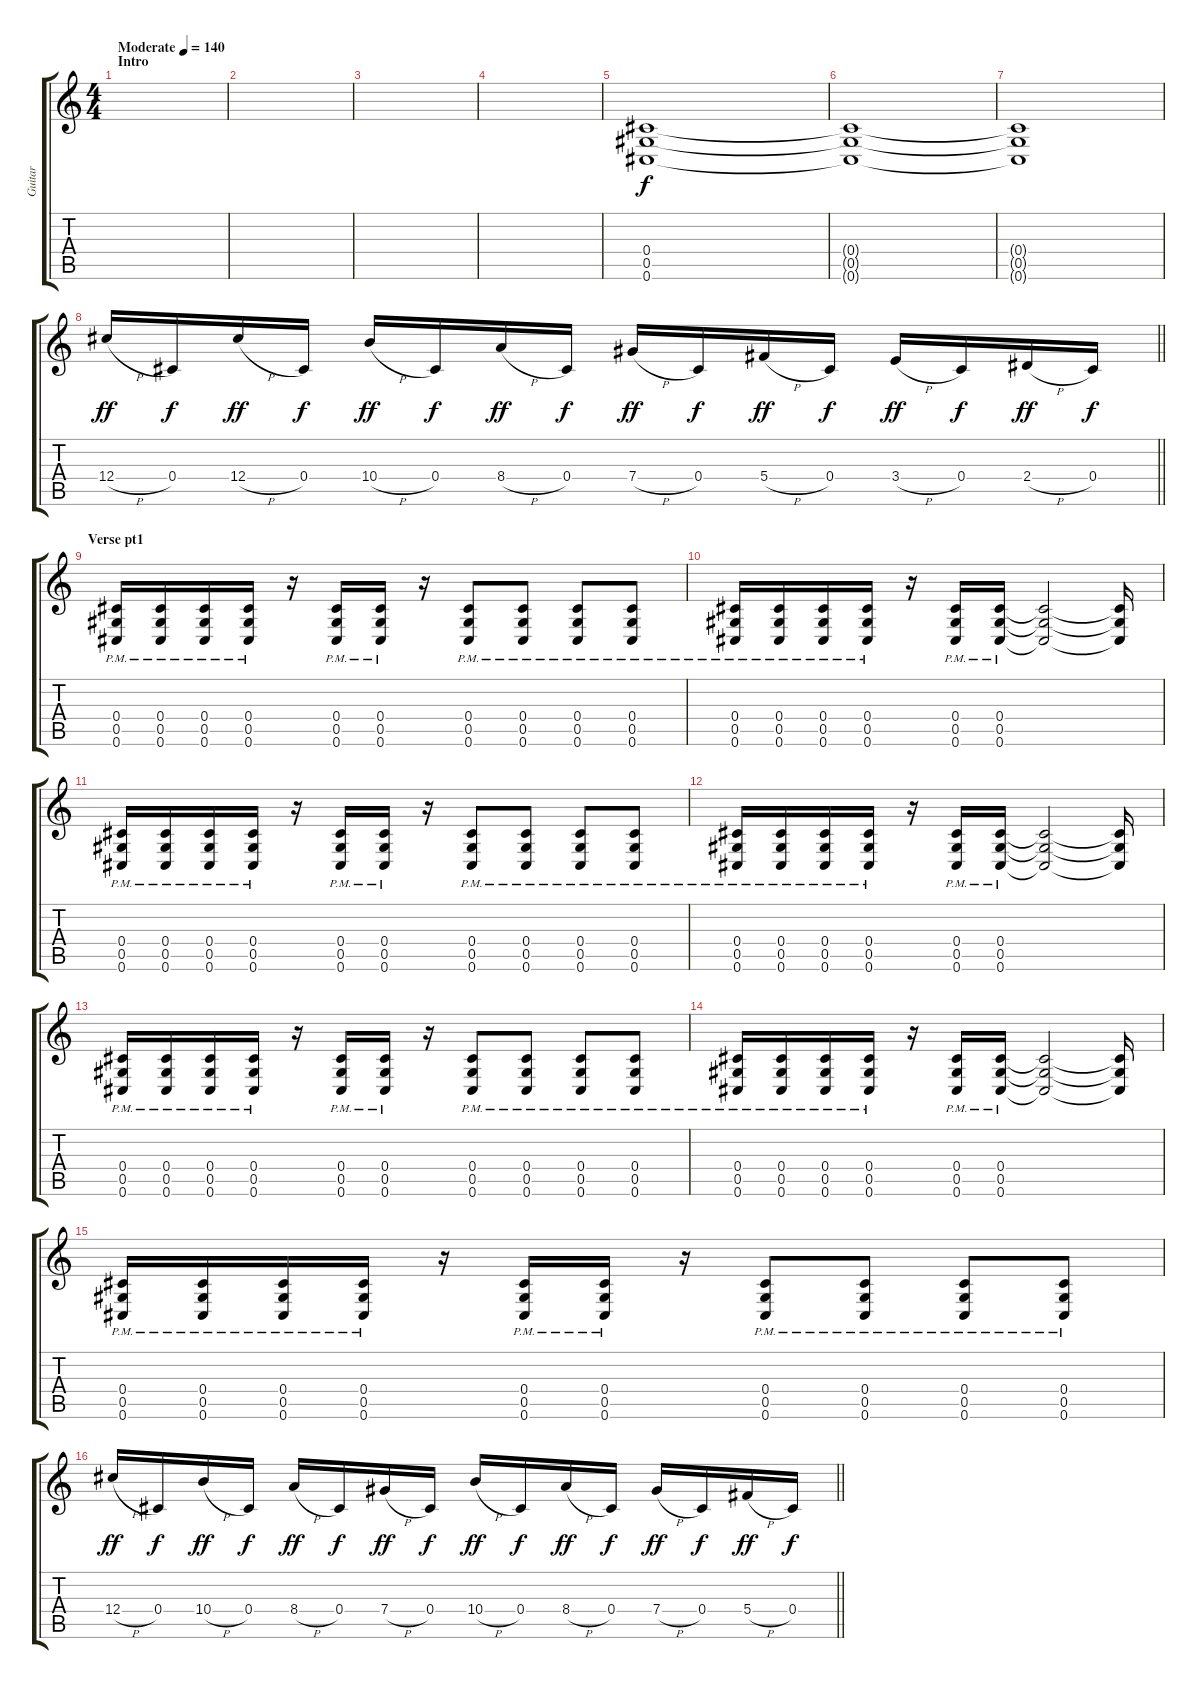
\track ("Guitar" "Guitar") {instrument distortionguitar}
\staff {score tabs}
\tuning (Eb4 Bb3 Gb3 Db3 Ab2 Db2) {hide}
\ts (4 4)
\section ("" "Intro")
\tempo (140 "Moderate")
\clef g2
\ks c
|
|
|
|
(0.4 0.5 0.6).1 |
(0.4{t} 0.5{t} 0.6{t}).1{dy f} |
(0.4{t} 0.5{t} 0.6{t}).1 |
\barLineRight lightlight
12.4{h}.16{dy ff} 0.4.16{dy f} 12.4{h}.16{dy ff} 0.4.16{dy f} 10.4{h}.16{dy ff} 0.4.16{dy f} 8.4{h}.16{dy ff} 0.4.16{dy f} 7.4{h}.16{dy ff} 0.4.16{dy f} 5.4{h}.16{dy ff} 0.4.16{dy f} 3.4{h}.16{dy ff} 0.4.16{dy f} 2.4{h}.16{dy ff} 0.4.16{dy f} |
\section ("" "Verse pt1")
(0.4{pm} 0.5{pm} 0.6{pm}).16 (0.4{pm} 0.5{pm} 0.6{pm}).16 (0.4{pm} 0.5{pm} 0.6{pm}).16 (0.4{pm} 0.5{pm} 0.6{pm}).16 r.16 (0.4{pm} 0.5{pm} 0.6{pm}).16 (0.4{pm} 0.5{pm} 0.6{pm}).16 r.16 (0.4{pm} 0.5{pm} 0.6{pm}).8 (0.4{pm} 0.5{pm} 0.6{pm}).8 (0.4{pm} 0.5{pm} 0.6{pm}).8 (0.4{pm} 0.5{pm} 0.6{pm}).8 |
(0.4{pm} 0.5{pm} 0.6{pm}).16 (0.4{pm} 0.5{pm} 0.6{pm}).16 (0.4{pm} 0.5{pm} 0.6{pm}).16 (0.4{pm} 0.5{pm} 0.6{pm}).16 r.16 (0.4{pm} 0.5{pm} 0.6{pm}).16 (0.4{pm} 0.5{pm} 0.6{pm}).16 (0.4{t} 0.5{t} 0.6{t}).2 (0.4{t} 0.5{t} 0.6{t}).16 |
(0.4{pm} 0.5{pm} 0.6{pm}).16 (0.4{pm} 0.5{pm} 0.6{pm}).16 (0.4{pm} 0.5{pm} 0.6{pm}).16 (0.4{pm} 0.5{pm} 0.6{pm}).16 r.16 (0.4{pm} 0.5{pm} 0.6{pm}).16 (0.4{pm} 0.5{pm} 0.6{pm}).16 r.16 (0.4{pm} 0.5{pm} 0.6{pm}).8 (0.4{pm} 0.5{pm} 0.6{pm}).8 (0.4{pm} 0.5{pm} 0.6{pm}).8 (0.4{pm} 0.5{pm} 0.6{pm}).8 |
(0.4{pm} 0.5{pm} 0.6{pm}).16 (0.4{pm} 0.5{pm} 0.6{pm}).16 (0.4{pm} 0.5{pm} 0.6{pm}).16 (0.4{pm} 0.5{pm} 0.6{pm}).16 r.16 (0.4{pm} 0.5{pm} 0.6{pm}).16 (0.4{pm} 0.5{pm} 0.6{pm}).16 (0.4{t} 0.5{t} 0.6{t}).2 (0.4{t} 0.5{t} 0.6{t}).16 |
(0.4{pm} 0.5{pm} 0.6{pm}).16 (0.4{pm} 0.5{pm} 0.6{pm}).16 (0.4{pm} 0.5{pm} 0.6{pm}).16 (0.4{pm} 0.5{pm} 0.6{pm}).16 r.16 (0.4{pm} 0.5{pm} 0.6{pm}).16 (0.4{pm} 0.5{pm} 0.6{pm}).16 r.16 (0.4{pm} 0.5{pm} 0.6{pm}).8 (0.4{pm} 0.5{pm} 0.6{pm}).8 (0.4{pm} 0.5{pm} 0.6{pm}).8 (0.4{pm} 0.5{pm} 0.6{pm}).8 |
(0.4{pm} 0.5{pm} 0.6{pm}).16 (0.4{pm} 0.5{pm} 0.6{pm}).16 (0.4{pm} 0.5{pm} 0.6{pm}).16 (0.4{pm} 0.5{pm} 0.6{pm}).16 r.16 (0.4{pm} 0.5{pm} 0.6{pm}).16 (0.4{pm} 0.5{pm} 0.6{pm}).16 (0.4{t} 0.5{t} 0.6{t}).2 (0.4{t} 0.5{t} 0.6{t}).16 |
(0.4{pm} 0.5{pm} 0.6{pm}).16 (0.4{pm} 0.5{pm} 0.6{pm}).16 (0.4{pm} 0.5{pm} 0.6{pm}).16 (0.4{pm} 0.5{pm} 0.6{pm}).16 r.16 (0.4{pm} 0.5{pm} 0.6{pm}).16 (0.4{pm} 0.5{pm} 0.6{pm}).16 r.16 (0.4{pm} 0.5{pm} 0.6{pm}).8 (0.4{pm} 0.5{pm} 0.6{pm}).8 (0.4{pm} 0.5{pm} 0.6{pm}).8 (0.4{pm} 0.5{pm} 0.6{pm}).8 |
\barLineRight lightlight
12.4{h}.16{dy ff} 0.4.16{dy f} 10.4{h}.16{dy ff} 0.4.16{dy f} 8.4{h}.16{dy ff} 0.4.16{dy f} 7.4{h}.16{dy ff} 0.4.16{dy f} 10.4{h}.16{dy ff} 0.4.16{dy f} 8.4{h}.16{dy ff} 0.4.16{dy f} 7.4{h}.16{dy ff} 0.4.16{dy f} 5.4{h}.16{dy ff} 0.4.16{dy f}
